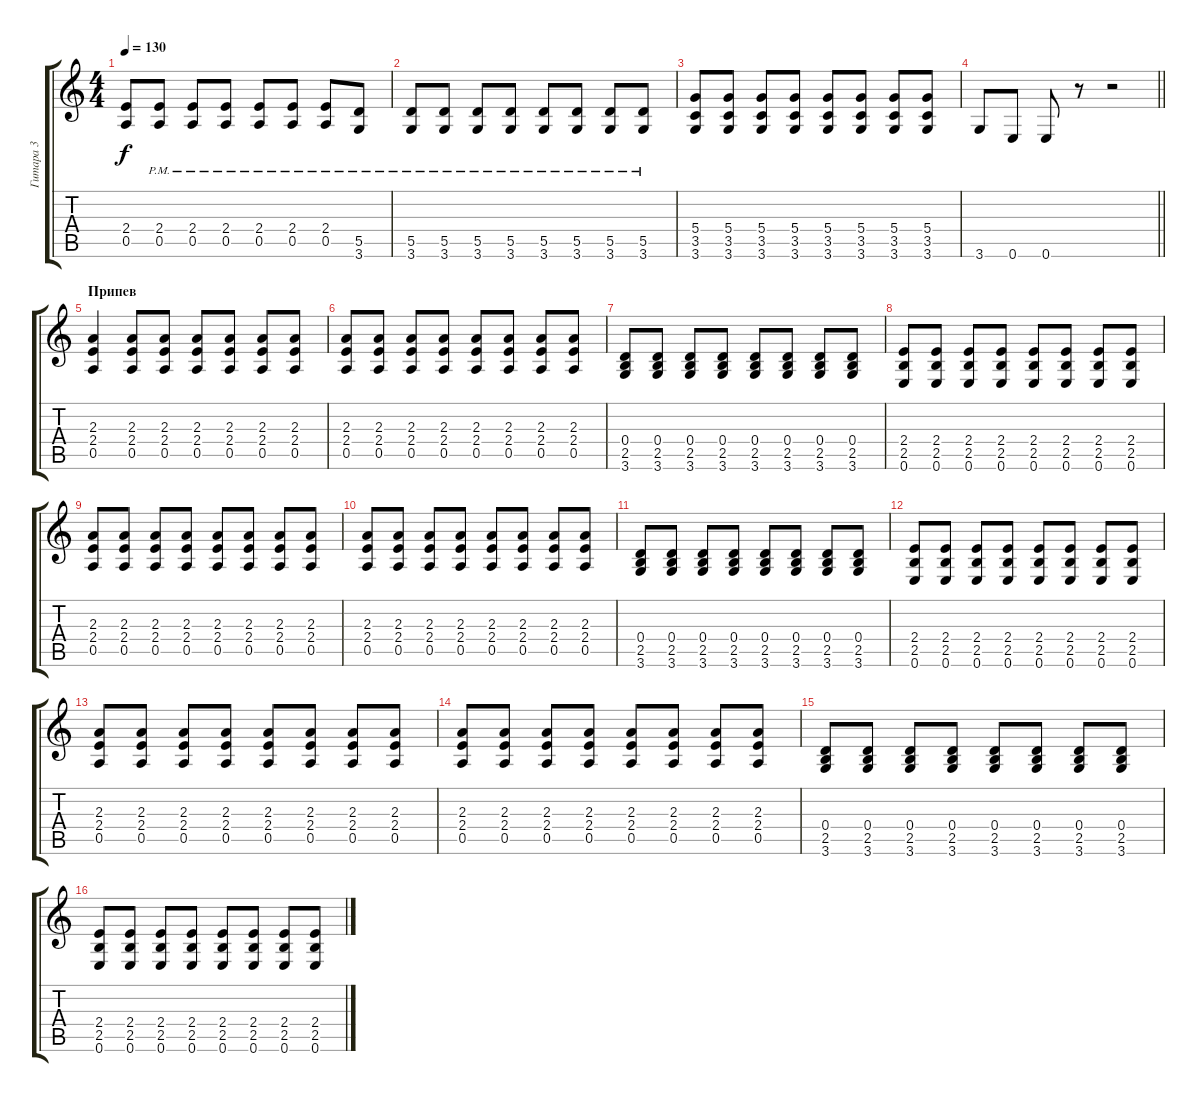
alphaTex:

\track ("Гитара 3" "Гитара 3") {instrument distortionguitar}
\staff {score tabs}
\tuning (E4 B3 G3 D3 A2 E2) {hide}
\ts (4 4)
\tempo 130
\clef g2
\ks c
(2.4{t} 0.5{t}).8{dy f} (2.4{pm} 0.5{pm}).8 (2.4{pm} 0.5{pm}).8 (2.4{pm} 0.5{pm}).8 (2.4{pm} 0.5{pm}).8 (2.4{pm} 0.5{pm}).8 (2.4{pm} 0.5{pm}).8 (5.5{pm} 3.6{pm}).8 |
(5.5{pm} 3.6{pm}).8 (5.5{pm} 3.6{pm}).8 (5.5{pm} 3.6{pm}).8 (5.5{pm} 3.6{pm}).8 (5.5{pm} 3.6{pm}).8 (5.5{pm} 3.6{pm}).8 (5.5{pm} 3.6{pm}).8 (5.5{pm} 3.6{pm}).8 |
(5.4 3.5 3.6).8 (5.4 3.5 3.6).8 (5.4 3.5 3.6).8 (5.4 3.5 3.6).8 (5.4 3.5 3.6).8 (5.4 3.5 3.6).8 (5.4 3.5 3.6).8 (5.4 3.5 3.6).8 |
\barLineRight lightlight
3.6.8 0.6.8 0.6.8 r.8 r.2 |
\section ("" "Припев")
(2.3 2.4 0.5).4 (2.3 2.4 0.5).8 (2.3 2.4 0.5).8 (2.3 2.4 0.5).8 (2.3 2.4 0.5).8 (2.3 2.4 0.5).8 (2.3 2.4 0.5).8 |
(2.3 2.4 0.5).8 (2.3 2.4 0.5).8 (2.3 2.4 0.5).8 (2.3 2.4 0.5).8 (2.3 2.4 0.5).8 (2.3 2.4 0.5).8 (2.3 2.4 0.5).8 (2.3 2.4 0.5).8 |
(0.4 2.5 3.6).8 (0.4 2.5 3.6).8 (0.4 2.5 3.6).8 (0.4 2.5 3.6).8 (0.4 2.5 3.6).8 (0.4 2.5 3.6).8 (0.4 2.5 3.6).8 (0.4 2.5 3.6).8 |
(2.4 2.5 0.6).8 (2.4 2.5 0.6).8 (2.4 2.5 0.6).8 (2.4 2.5 0.6).8 (2.4 2.5 0.6).8 (2.4 2.5 0.6).8 (2.4 2.5 0.6).8 (2.4 2.5 0.6).8 |
(2.3 2.4 0.5).8 (2.3 2.4 0.5).8 (2.3 2.4 0.5).8 (2.3 2.4 0.5).8 (2.3 2.4 0.5).8 (2.3 2.4 0.5).8 (2.3 2.4 0.5).8 (2.3 2.4 0.5).8 |
(2.3 2.4 0.5).8 (2.3 2.4 0.5).8 (2.3 2.4 0.5).8 (2.3 2.4 0.5).8 (2.3 2.4 0.5).8 (2.3 2.4 0.5).8 (2.3 2.4 0.5).8 (2.3 2.4 0.5).8 |
(0.4 2.5 3.6).8 (0.4 2.5 3.6).8 (0.4 2.5 3.6).8 (0.4 2.5 3.6).8 (0.4 2.5 3.6).8 (0.4 2.5 3.6).8 (0.4 2.5 3.6).8 (0.4 2.5 3.6).8 |
(2.4 2.5 0.6).8 (2.4 2.5 0.6).8 (2.4 2.5 0.6).8 (2.4 2.5 0.6).8 (2.4 2.5 0.6).8 (2.4 2.5 0.6).8 (2.4 2.5 0.6).8 (2.4 2.5 0.6).8 |
(2.3 2.4 0.5).8 (2.3 2.4 0.5).8 (2.3 2.4 0.5).8 (2.3 2.4 0.5).8 (2.3 2.4 0.5).8 (2.3 2.4 0.5).8 (2.3 2.4 0.5).8 (2.3 2.4 0.5).8 |
(2.3 2.4 0.5).8 (2.3 2.4 0.5).8 (2.3 2.4 0.5).8 (2.3 2.4 0.5).8 (2.3 2.4 0.5).8 (2.3 2.4 0.5).8 (2.3 2.4 0.5).8 (2.3 2.4 0.5).8 |
(0.4 2.5 3.6).8 (0.4 2.5 3.6).8 (0.4 2.5 3.6).8 (0.4 2.5 3.6).8 (0.4 2.5 3.6).8 (0.4 2.5 3.6).8 (0.4 2.5 3.6).8 (0.4 2.5 3.6).8 |
(2.4 2.5 0.6).8 (2.4 2.5 0.6).8 (2.4 2.5 0.6).8 (2.4 2.5 0.6).8 (2.4 2.5 0.6).8 (2.4 2.5 0.6).8 (2.4 2.5 0.6).8 (2.4 2.5 0.6).8
